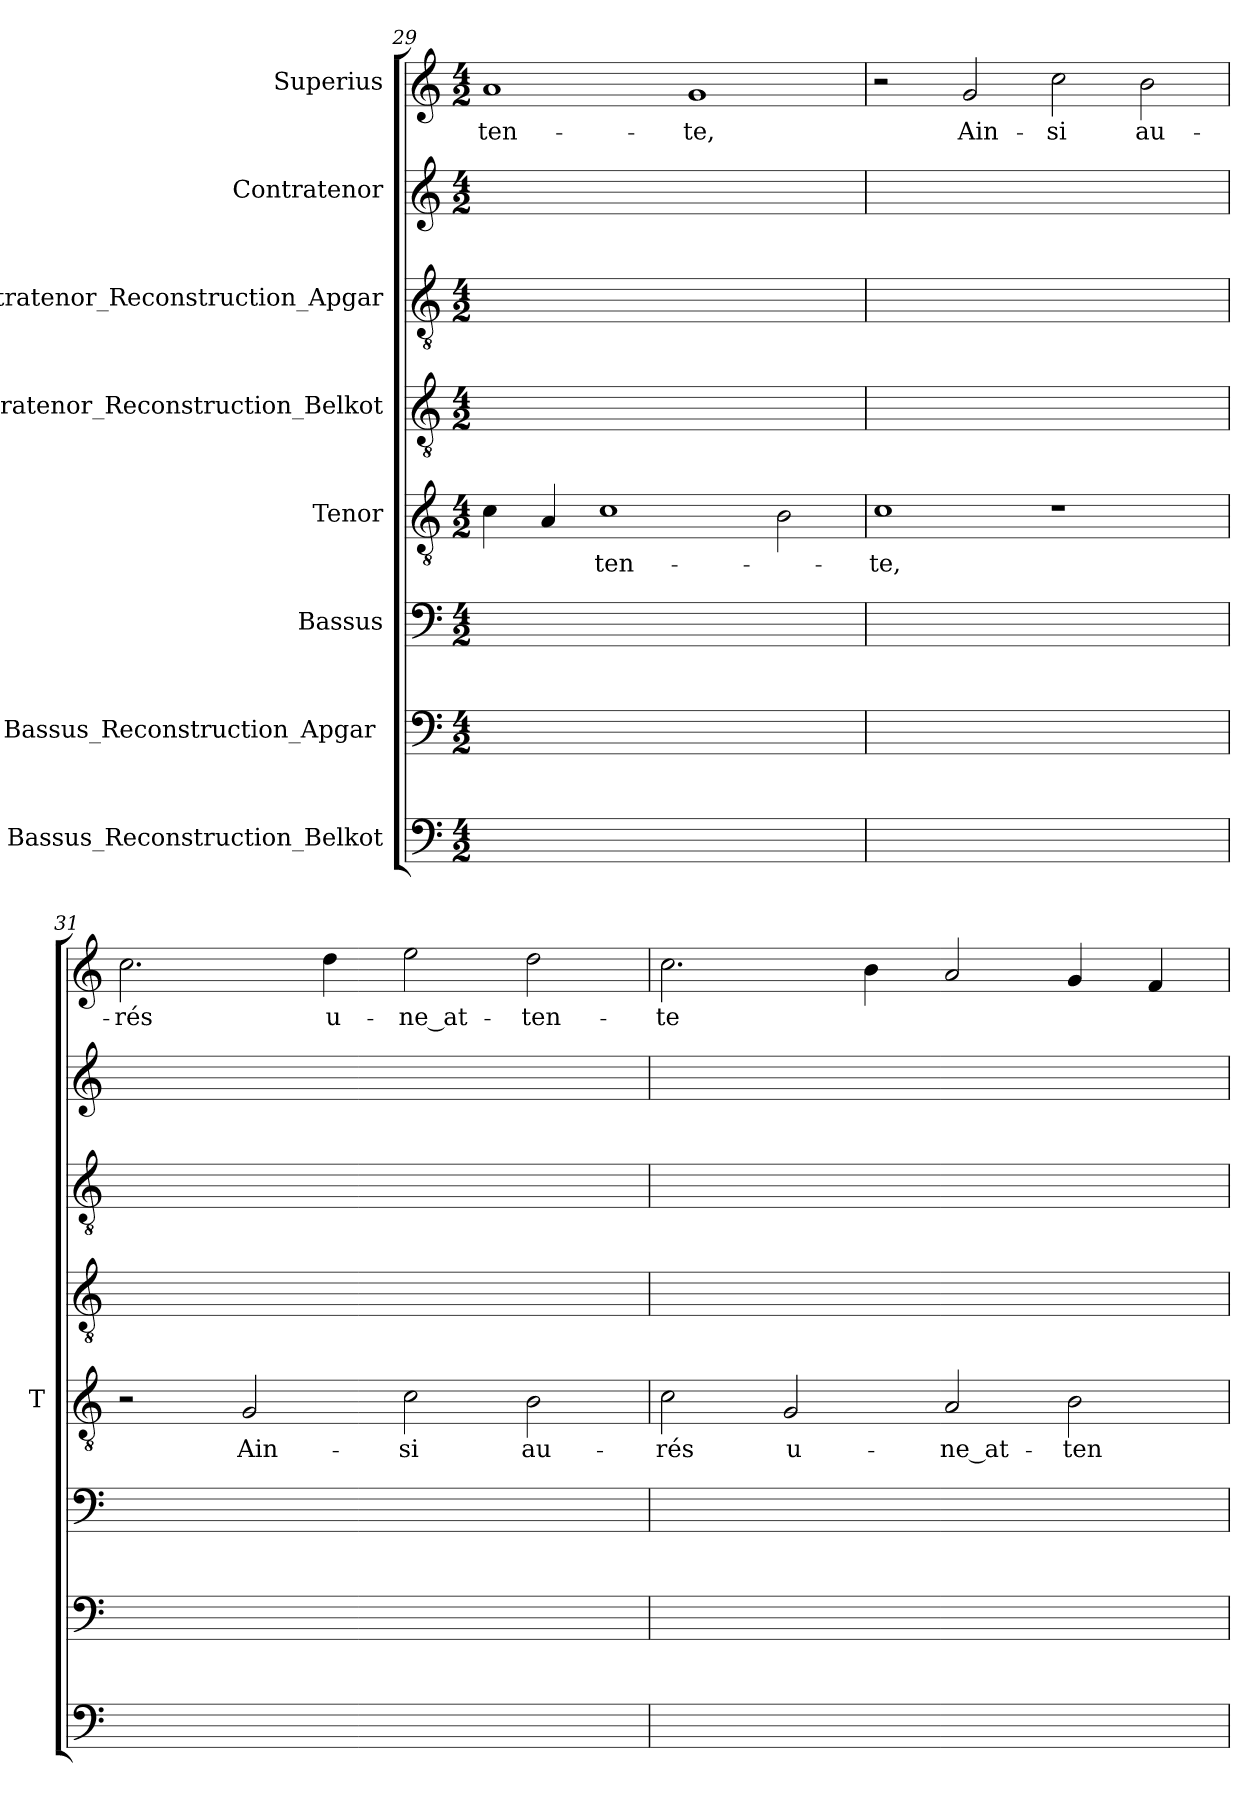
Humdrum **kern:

**kern	**kern	**kern	**kern	**text	**kern	**kern	**kern	**kern	**text
*part8	*part7	*part6	*part5	*part5	*part4	*part3	*part2	*part1	*part1
*staff8	*staff7	*staff6	*staff5	*staff5	*staff4	*staff3	*staff2	*staff1	*staff1
*I"Bassus_Reconstruction_Belkot	*I"Bassus_Reconstruction_Apgar 	*I"Bassus	*I"Tenor	*	*I"Contratenor_Reconstruction_Belkot	*I"Contratenor_Reconstruction_Apgar	*I"Contratenor	*I"Superius	*
*	*	*	*I'T	*	*	*	*	*	*
*clefF4	*clefF4	*clefF4	*clefGv2	*	*clefGv2	*clefGv2	*clefG2	*clefG2	*
*k[]	*k[]	*k[]	*k[]	*	*k[]	*k[]	*k[]	*k[]	*
*M4/2	*M4/2	*M4/2	*M4/2	*	*M4/2	*M4/2	*M4/2	*M4/2	*
=29	=29	=29	=29	=29	=29	=29	=29	=29	=29
0ryy	0ryy	0ryy	4c	.	0ryy	0ryy	0ryy	1a	ten-
.	.	.	4A	.	.	.	.	.	.
.	.	.	1c	ten-	.	.	.	.	.
.	.	.	.	.	.	.	.	1g	-te,
.	.	.	2B	.	.	.	.	.	.
=30	=30	=30	=30	=30	=30	=30	=30	=30	=30
0ryy	0ryy	0ryy	1c	-te,	0ryy	0ryy	0ryy	2r	.
.	.	.	.	.	.	.	.	2g	Ain-
.	.	.	1r	.	.	.	.	2cc	-si
.	.	.	.	.	.	.	.	2b	au-
=31	=31	=31	=31	=31	=31	=31	=31	=31	=31
0ryy	0ryy	0ryy	2r	.	0ryy	0ryy	0ryy	2.cc	-rés
.	.	.	2G	Ain-	.	.	.	.	.
.	.	.	.	.	.	.	.	4dd	u-
.	.	.	2c	-si	.	.	.	2ee	ne_at-
.	.	.	2B	au-	.	.	.	2dd	ten-
=32	=32	=32	=32	=32	=32	=32	=32	=32	=32
0ryy	0ryy	0ryy	2c	-rés	0ryy	0ryy	0ryy	2.cc	-te
.	.	.	2G	u-	.	.	.	.	.
.	.	.	.	.	.	.	.	4b	.
.	.	.	2A	ne_at-	.	.	.	2a	.
.	.	.	2B	ten-	.	.	.	4g	.
.	.	.	.	.	.	.	.	4f	.
=	=	=	=	=	=	=	=	=	=
*-	*-	*-	*-	*-	*-	*-	*-	*-	*-
